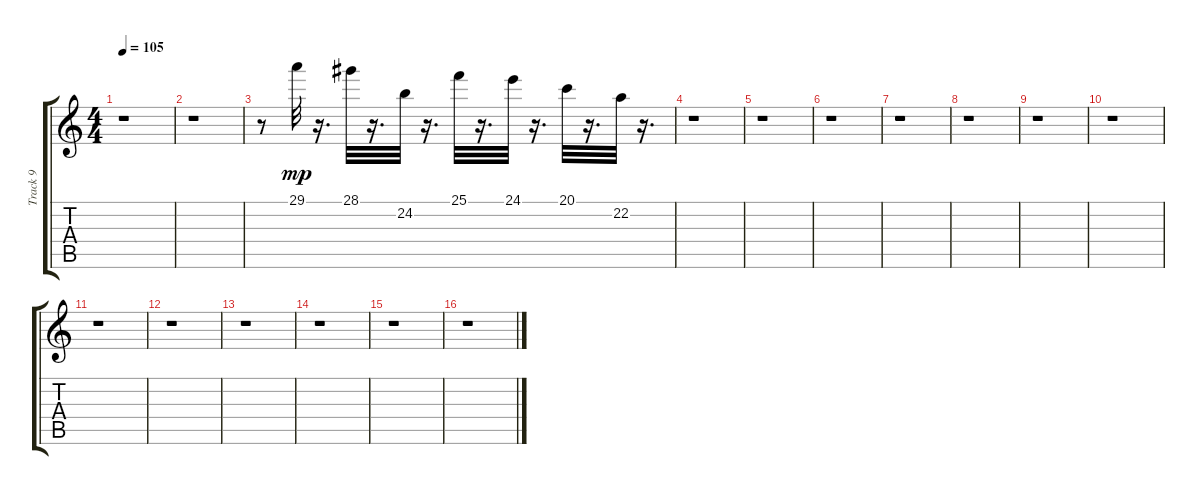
\track ("Track 9" "Track 9") {instrument glockenspiel}
\staff {score tabs}
\tuning (E4 B3 G3 D3 A2 E2) {hide}
\ts (4 4)
\tempo 105
\clef g2
\ks c
r.1{dy mp} |
r.1 |
r.8 29.1.32 r.16{d} 28.1.32 r.16{d} 24.2.32 r.16{d} 25.1.32 r.16{d} 24.1.32 r.16{d} 20.1.32 r.16{d} 22.2.32 r.16{d} |
r.1 |
r.1 |
r.1 |
r.1 |
r.1 |
r.1 |
r.1 |
r.1 |
r.1 |
r.1 |
r.1 |
r.1 |
r.1
